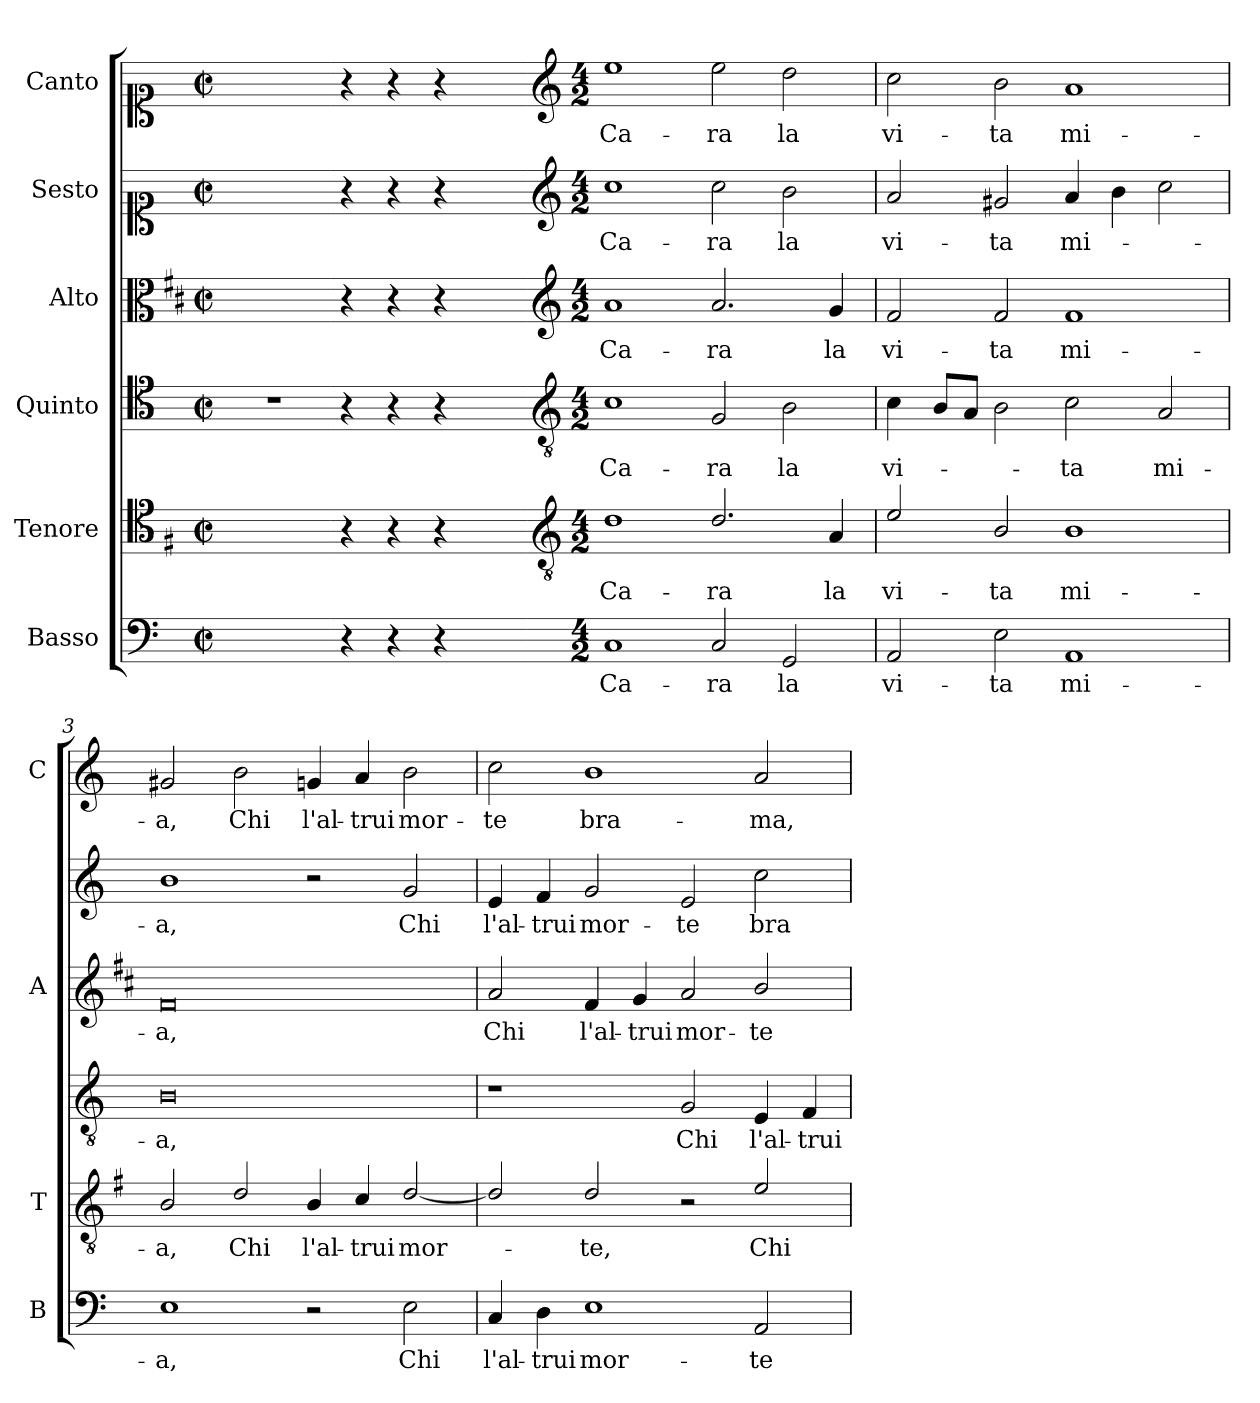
**kern	**text	**kern	**text	**kern	**text	**kern	**text	**kern	**text	**kern	**text
*part6	*part6	*part5	*part5	*part4	*part4	*part3	*part3	*part2	*part2	*part1	*part1
*staff6	*staff6	*staff5	*staff5	*staff4	*staff4	*staff3	*staff3	*staff2	*staff2	*staff1	*staff1
*I"Basso	*	*I"Tenore	*	*I"Quinto	*	*I"Alto	*	*I"Sesto	*	*I"Canto	*
*I'B	*	*I'T	*	*	*	*I'A	*	*	*	*I'C	*
*clefF4	*	*clefC4	*	*clefC4	*	*clefC3	*	*clefC1	*	*clefC1	*
*	*	*ITrd4c7	*	*	*	*ITrd1c2	*	*	*	*	*
*k[]	*	*k[]	*	*k[]	*	*k[]	*	*k[]	*	*k[]	*
*C:	*	*C:	*	*C:	*	*C:	*	*C:	*	*C:	*
*M2/2	*	*M2/2	*	*M2/2	*	*M2/2	*	*M2/2	*	*M2/2	*
*met(c|)	*	*met(c|)	*	*met(c|)	*	*met(c|)	*	*met(c|)	*	*met(c|)	*
=	=	=	=	=	=	=	=	=	=	=	=
1ryy	.	1ryy	.	1r	.	1ryy	.	1ryy	.	1ryy	.
=1X-	=1X-	=1X-	=1X-	=1X-	=1X-	=1X-	=1X-	=1X-	=1X-	=1X-	=1X-
4r	.	4r	.	4r	.	4r	.	4r	.	4r	.
4r	.	4r	.	4r	.	4r	.	4r	.	4r	.
4r	.	4r	.	4r	.	4r	.	4r	.	4r	.
4ryy	.	4ryy	.	4ryy	.	4ryy	.	4ryy	.	4ryy	.
=1-	=1-	=1-	=1-	=1-	=1-	=1-	=1-	=1-	=1-	=1-	=1-
*	*	*clefGv2	*	*clefGv2	*	*clefG2	*	*clefG2	*	*clefG2	*
*M4/2	*	*M4/2	*	*M4/2	*	*M4/2	*	*M4/2	*	*M4/2	*
!	!LO:LY:b	!	!LO:LY:b	!	!LO:LY:b	!	!LO:LY:b	!	!LO:LY:b	!	!LO:LY:b
1C	Ca-	1G	Ca-	1c	Ca-	1g	Ca-	1cc	Ca-	1ee	Ca-
!	!LO:LY:b	!	!LO:LY:b	!	!LO:LY:b	!	!LO:LY:b	!	!LO:LY:b	!	!LO:LY:b
2C/	-ra	2.G/	-ra	2G/	-ra	2.g/	-ra	2cc\	-ra	2ee\	-ra
!	!LO:LY:b	!	!	!	!LO:LY:b	!	!	!	!LO:LY:b	!	!LO:LY:b
2GG/	la	.	.	2B\	la	.	.	2b\	la	2dd\	la
!	!	!	!LO:LY:b	!	!	!	!LO:LY:b	!	!	!	!
.	.	4D/	la	.	.	4f/	la	.	.	.	.
=2	=2	=2	=2	=2	=2	=2	=2	=2	=2	=2	=2
!	!LO:LY:b	!	!LO:LY:b	!	!LO:LY:b	!	!LO:LY:b	!	!LO:LY:b	!	!LO:LY:b
2AA/	vi-	2A/	vi-	4c\	vi-	2e/	vi-	2a/	vi-	2cc\	vi-
.	.	.	.	8B/L	.	.	.	.	.	.	.
.	.	.	.	8A/J	.	.	.	.	.	.	.
!	!LO:LY:b	!	!LO:LY:b	!	!	!	!LO:LY:b	!	!LO:LY:b	!	!LO:LY:b
2E\	-ta	2E/	-ta	2B\	.	2e/	-ta	2g#X/	-ta	2b\	-ta
!	!LO:LY:b	!	!LO:LY:b	!	!LO:LY:b	!	!LO:LY:b	!	!LO:LY:b	!	!LO:LY:b
1AA	mi-	1E	mi-	2c\	-ta	1e	mi-	4a/	mi-	1a	mi-
.	.	.	.	.	.	.	.	4b\	.	.	.
!	!	!	!	!	!LO:LY:b	!	!	!	!	!	!
.	.	.	.	2A/	mi-	.	.	2cc\	.	.	.
=3	=3	=3	=3	=3	=3	=3	=3	=3	=3	=3	=3
!	!LO:LY:b	!	!LO:LY:b	!	!LO:LY:b	!	!LO:LY:b	!	!LO:LY:b	!	!LO:LY:b
1E	-a,	2E/	-a,	0B	-a,	0e	-a,	1b	-a,	2g#X/	-a,
!	!	!	!LO:LY:b	!	!	!	!	!	!	!	!LO:LY:b
.	.	2G/	Chi	.	.	.	.	.	.	2b\	Chi
!	!	!	!LO:LY:b	!	!	!	!	!	!	!	!LO:LY:b
2r	.	4E/	l'al-	.	.	.	.	2r	.	4gn/	l'al-
!	!	!	!LO:LY:b	!	!	!	!	!	!	!	!LO:LY:b
.	.	4F/	-trui	.	.	.	.	.	.	4a/	-trui
!	!LO:LY:b	!	!LO:LY:b	!	!	!	!	!	!LO:LY:b	!	!LO:LY:b
2E\	Chi	[2G/	mor-	.	.	.	.	2g/	Chi	2b\	mor-
!!LO:LB:g=z
=4	=4	=4	=4	=4	=4	=4	=4	=4	=4	=4	=4
!	!LO:LY:b	!	!	!	!	!	!LO:LY:b	!	!LO:LY:b	!	!LO:LY:b
4C/	l'al-	2G/]	.	1r	.	2g/	Chi	4e/	l'al-	2cc\	-te
!	!LO:LY:b	!	!	!	!	!	!	!	!LO:LY:b	!	!
4D\	-trui	.	.	.	.	.	.	4f/	-trui	.	.
!	!LO:LY:b	!	!LO:LY:b	!	!	!	!LO:LY:b	!	!LO:LY:b	!	!LO:LY:b
1E	mor-	2G/	-te,	.	.	4e/	l'al-	2g/	mor-	1b	bra-
!	!	!	!	!	!	!	!LO:LY:b	!	!	!	!
.	.	.	.	.	.	4f/	-trui	.	.	.	.
!	!	!	!	!	!LO:LY:b	!	!LO:LY:b	!	!LO:LY:b	!	!
.	.	2r	.	2G/	Chi	2g/	mor-	2e/	-te	.	.
!	!LO:LY:b	!	!LO:LY:b	!	!LO:LY:b	!	!LO:LY:b	!	!LO:LY:b	!	!LO:LY:b
2AA/	-te	2A/	Chi	4E/	l'al-	2a/	-te	2cc\	bra-	2a/	-ma,
!	!	!	!	!	!LO:LY:b	!	!	!	!	!	!
.	.	.	.	4F/	-trui	.	.	.	.	.	.
=	=	=	=	=	=	=	=	=	=	=	=
*-	*-	*-	*-	*-	*-	*-	*-	*-	*-	*-	*-
